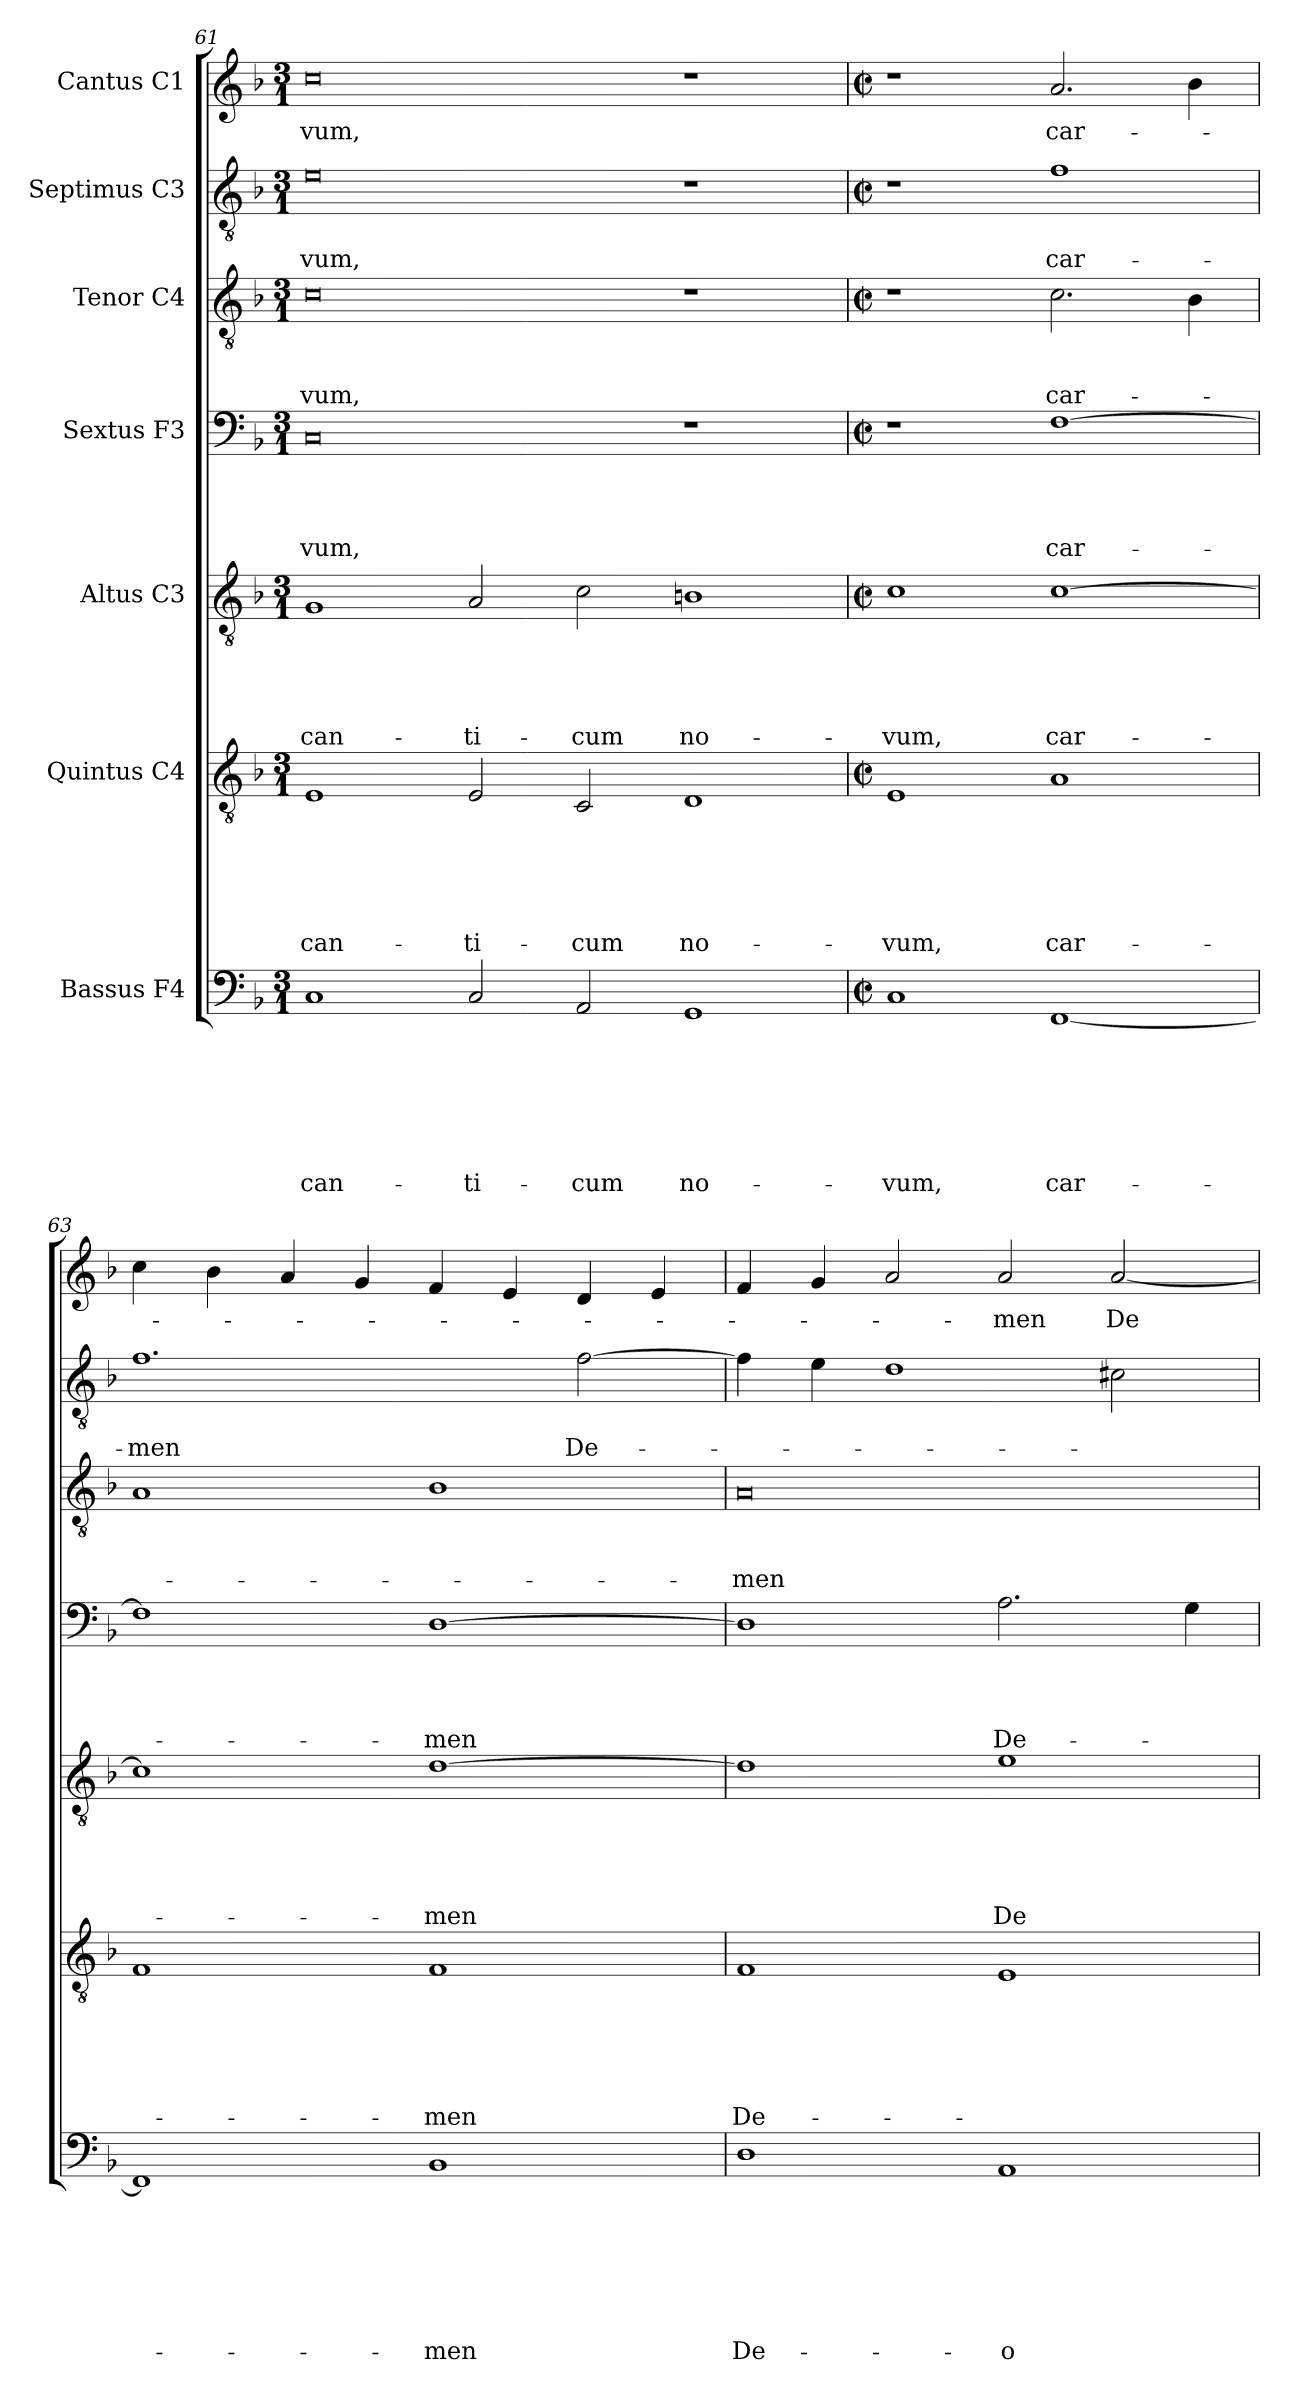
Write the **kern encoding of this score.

**kern	**text	**text	**text	**text	**text	**text	**text	**kern	**text	**text	**text	**text	**text	**text	**kern	**text	**text	**text	**text	**text	**kern	**text	**text	**text	**text	**kern	**text	**text	**text	**kern	**text	**text	**kern	**text
*part7	*part7	*part7	*part7	*part7	*part7	*part7	*part7	*part6	*part6	*part6	*part6	*part6	*part6	*part6	*part5	*part5	*part5	*part5	*part5	*part5	*part4	*part4	*part4	*part4	*part4	*part3	*part3	*part3	*part3	*part2	*part2	*part2	*part1	*part1
*staff7	*staff7	*staff7	*staff7	*staff7	*staff7	*staff7	*staff7	*staff6	*staff6	*staff6	*staff6	*staff6	*staff6	*staff6	*staff5	*staff5	*staff5	*staff5	*staff5	*staff5	*staff4	*staff4	*staff4	*staff4	*staff4	*staff3	*staff3	*staff3	*staff3	*staff2	*staff2	*staff2	*staff1	*staff1
*I"Bassus F4	*	*	*	*	*	*	*	*I"Quintus C4	*	*	*	*	*	*	*I"Altus C3	*	*	*	*	*	*I"Sextus F3	*	*	*	*	*I"Tenor C4	*	*	*	*I"Septimus C3	*	*	*I"Cantus C1	*
*clefF4	*	*	*	*	*	*	*	*clefGv2	*	*	*	*	*	*	*clefGv2	*	*	*	*	*	*clefF4	*	*	*	*	*clefGv2	*	*	*	*clefGv2	*	*	*clefG2	*
*k[b-]	*	*	*	*	*	*	*	*k[b-]	*	*	*	*	*	*	*k[b-]	*	*	*	*	*	*k[b-]	*	*	*	*	*k[b-]	*	*	*	*k[b-]	*	*	*k[b-]	*
*F:	*	*	*	*	*	*	*	*F:	*	*	*	*	*	*	*F:	*	*	*	*	*	*F:	*	*	*	*	*F:	*	*	*	*F:	*	*	*F:	*
*M3/1	*	*	*	*	*	*	*	*M3/1	*	*	*	*	*	*	*M3/1	*	*	*	*	*	*M3/1	*	*	*	*	*M3/1	*	*	*	*M3/1	*	*	*M3/1	*
=61	=61	=61	=61	=61	=61	=61	=61	=61	=61	=61	=61	=61	=61	=61	=61	=61	=61	=61	=61	=61	=61	=61	=61	=61	=61	=61	=61	=61	=61	=61	=61	=61	=61	=61
!	!	!	!	!	!	!	!LO:LY:b	!	!	!	!	!	!	!LO:LY:b	!	!	!	!	!	!LO:LY:b	!	!	!	!	!LO:LY:b	!	!	!	!LO:LY:b	!	!	!LO:LY:b	!	!LO:LY:b
1C	.	.	.	.	.	.	can-	1E	.	.	.	.	.	can-	1G	.	.	.	.	can-	0C	.	.	.	-vum,	0c	.	.	-vum,	0e	.	-vum,	0cc	-vum,
!	!	!	!	!	!	!	!LO:LY:b	!	!	!	!	!	!	!LO:LY:b	!	!	!	!	!	!LO:LY:b	!	!	!	!	!	!	!	!	!	!	!	!	!	!
2C/	.	.	.	.	.	.	-ti-	2E/	.	.	.	.	.	-ti-	2A/	.	.	.	.	-ti-	.	.	.	.	.	.	.	.	.	.	.	.	.	.
!	!	!	!	!	!	!	!LO:LY:b	!	!	!	!	!	!	!LO:LY:b	!	!	!	!	!	!LO:LY:b	!	!	!	!	!	!	!	!	!	!	!	!	!	!
2AA/	.	.	.	.	.	.	-cum	2C/	.	.	.	.	.	-cum	2c\	.	.	.	.	-cum	.	.	.	.	.	.	.	.	.	.	.	.	.	.
!	!	!	!	!	!	!	!LO:LY:b	!	!	!	!	!	!	!LO:LY:b	!	!	!	!	!	!LO:LY:b	!	!	!	!	!	!	!	!	!	!	!	!	!	!
1GG	.	.	.	.	.	.	no-	1D	.	.	.	.	.	no-	1Bn	.	.	.	.	no-	1r	.	.	.	.	1r	.	.	.	1r	.	.	1r	.
=62	=62	=62	=62	=62	=62	=62	=62	=62	=62	=62	=62	=62	=62	=62	=62	=62	=62	=62	=62	=62	=62	=62	=62	=62	=62	=62	=62	=62	=62	=62	=62	=62	=62	=62
*M2/2	*	*	*	*	*	*	*	*M2/2	*	*	*	*	*	*	*M2/2	*	*	*	*	*	*M2/2	*	*	*	*	*M2/2	*	*	*	*M2/2	*	*	*M2/2	*
*met(c|)	*	*	*	*	*	*	*	*met(c|)	*	*	*	*	*	*	*met(c|)	*	*	*	*	*	*met(c|)	*	*	*	*	*met(c|)	*	*	*	*met(c|)	*	*	*met(c|)	*
!	!	!	!	!	!	!	!LO:LY:b	!	!	!	!	!	!	!LO:LY:b	!	!	!	!	!	!LO:LY:b	!	!	!	!	!	!	!	!	!	!	!	!	!	!
1C	.	.	.	.	.	.	-vum,	1E	.	.	.	.	.	-vum,	1c	.	.	.	.	-vum,	1r	.	.	.	.	1r	.	.	.	1r	.	.	1r	.
!	!	!	!	!	!	!	!LO:LY:b	!	!	!	!	!	!	!LO:LY:b	!	!	!	!	!	!LO:LY:b	!	!	!	!	!LO:LY:b	!	!	!	!LO:LY:b	!	!	!LO:LY:b	!	!LO:LY:b
[1FF	.	.	.	.	.	.	car-	1A	.	.	.	.	.	car-	[1c	.	.	.	.	car-	[1F	.	.	.	car-	2.c\	.	.	car-	1f	.	car-	2.a/	car-
.	.	.	.	.	.	.	.	.	.	.	.	.	.	.	.	.	.	.	.	.	.	.	.	.	.	4B-\	.	.	.	.	.	.	4b-\	.
=63	=63	=63	=63	=63	=63	=63	=63	=63	=63	=63	=63	=63	=63	=63	=63	=63	=63	=63	=63	=63	=63	=63	=63	=63	=63	=63	=63	=63	=63	=63	=63	=63	=63	=63
!	!	!	!	!	!	!	!	!	!	!	!	!	!	!	!	!	!	!	!	!	!	!	!	!	!	!	!	!	!	!	!	!LO:LY:b	!	!
1FF]	.	.	.	.	.	.	.	1F	.	.	.	.	.	.	1c]	.	.	.	.	.	1F]	.	.	.	.	1A	.	.	.	1.f	.	-men	4cc\	.
.	.	.	.	.	.	.	.	.	.	.	.	.	.	.	.	.	.	.	.	.	.	.	.	.	.	.	.	.	.	.	.	.	4b-\	.
.	.	.	.	.	.	.	.	.	.	.	.	.	.	.	.	.	.	.	.	.	.	.	.	.	.	.	.	.	.	.	.	.	4a/	.
.	.	.	.	.	.	.	.	.	.	.	.	.	.	.	.	.	.	.	.	.	.	.	.	.	.	.	.	.	.	.	.	.	4g/	.
!	!	!	!	!	!	!	!LO:LY:b	!	!	!	!	!	!	!LO:LY:b	!	!	!	!	!	!LO:LY:b	!	!	!	!	!LO:LY:b	!	!	!	!	!	!	!	!	!
1BB-	.	.	.	.	.	.	-men	1F	.	.	.	.	.	-men	[1d	.	.	.	.	-men	[1D	.	.	.	-men	1B-	.	.	.	.	.	.	4f/	.
.	.	.	.	.	.	.	.	.	.	.	.	.	.	.	.	.	.	.	.	.	.	.	.	.	.	.	.	.	.	.	.	.	4e/	.
!	!	!	!	!	!	!	!	!	!	!	!	!	!	!	!	!	!	!	!	!	!	!	!	!	!	!	!	!	!	!	!	!LO:LY:b	!	!
.	.	.	.	.	.	.	.	.	.	.	.	.	.	.	.	.	.	.	.	.	.	.	.	.	.	.	.	.	.	[2f\	.	De-	4d/	.
.	.	.	.	.	.	.	.	.	.	.	.	.	.	.	.	.	.	.	.	.	.	.	.	.	.	.	.	.	.	.	.	.	4e/	.
!!LO:LB:g=z
=64	=64	=64	=64	=64	=64	=64	=64	=64	=64	=64	=64	=64	=64	=64	=64	=64	=64	=64	=64	=64	=64	=64	=64	=64	=64	=64	=64	=64	=64	=64	=64	=64	=64	=64
!	!	!	!	!	!	!	!LO:LY:b	!	!	!	!	!	!	!LO:LY:b	!	!	!	!	!	!	!	!	!	!	!	!	!	!	!LO:LY:b	!	!	!	!	!
1D	.	.	.	.	.	.	De-	1F	.	.	.	.	.	De-	1d]	.	.	.	.	.	1D]	.	.	.	.	0A	.	.	-men	4f\]	.	.	4f/	.
.	.	.	.	.	.	.	.	.	.	.	.	.	.	.	.	.	.	.	.	.	.	.	.	.	.	.	.	.	.	4e\	.	.	4g/	.
.	.	.	.	.	.	.	.	.	.	.	.	.	.	.	.	.	.	.	.	.	.	.	.	.	.	.	.	.	.	1d	.	.	2a/	.
!	!	!	!	!	!	!	!LO:LY:b	!	!	!	!	!	!	!	!	!	!	!	!	!LO:LY:b	!	!	!	!	!LO:LY:b	!	!	!	!	!	!	!	!	!LO:LY:b
1AA	.	.	.	.	.	.	-o	1E	.	.	.	.	.	.	1e	.	.	.	.	De-	2.A\	.	.	.	De-	.	.	.	.	.	.	.	2a/	-men
!	!	!	!	!	!	!	!	!	!	!	!	!	!	!	!	!	!	!	!	!	!	!	!	!	!	!	!	!	!	!	!	!	!	!LO:LY:b
.	.	.	.	.	.	.	.	.	.	.	.	.	.	.	.	.	.	.	.	.	.	.	.	.	.	.	.	.	.	2c#X\	.	.	[2a/	De-
.	.	.	.	.	.	.	.	.	.	.	.	.	.	.	.	.	.	.	.	.	4G\	.	.	.	.	.	.	.	.	.	.	.	.	.
=	=	=	=	=	=	=	=	=	=	=	=	=	=	=	=	=	=	=	=	=	=	=	=	=	=	=	=	=	=	=	=	=	=	=
*-	*-	*-	*-	*-	*-	*-	*-	*-	*-	*-	*-	*-	*-	*-	*-	*-	*-	*-	*-	*-	*-	*-	*-	*-	*-	*-	*-	*-	*-	*-	*-	*-	*-	*-
